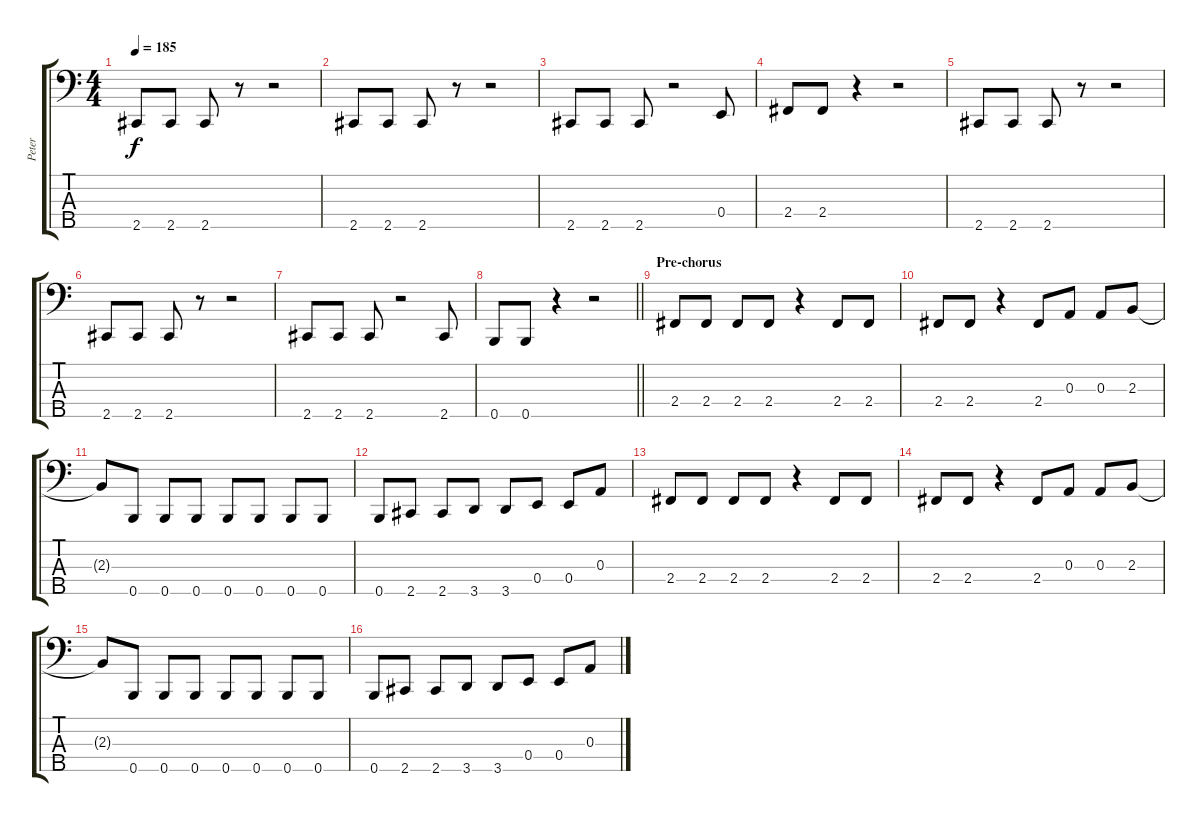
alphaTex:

\track ("Peter" "Peter") {instrument electricbassfinger}
\staff {score tabs}
\tuning (G2 D2 A1 E1 B0) {hide}
\ts (4 4)
\tempo 185
\clef f4
\ks c
2.5.8{dy f} 2.5.8 2.5.8 r.8 r.2 |
2.5.8 2.5.8 2.5.8 r.8 r.2 |
2.5.8 2.5.8 2.5.8 r.2 0.4.8 |
2.4.8 2.4.8 r.4 r.2 |
2.5.8 2.5.8 2.5.8 r.8 r.2 |
2.5.8 2.5.8 2.5.8 r.8 r.2 |
2.5.8 2.5.8 2.5.8 r.2 2.5.8 |
\barLineRight lightlight
0.5.8 0.5.8 r.4 r.2 |
\section ("" "Pre-chorus")
2.4.8 2.4.8 2.4.8 2.4.8 r.4 2.4.8 2.4.8 |
2.4.8 2.4.8 r.4 2.4.8 0.3.8 0.3.8 2.3.8 |
2.3{t}.8 0.5.8 0.5.8 0.5.8 0.5.8 0.5.8 0.5.8 0.5.8 |
0.5.8 2.5.8 2.5.8 3.5.8 3.5.8 0.4.8 0.4.8 0.3.8 |
2.4.8 2.4.8 2.4.8 2.4.8 r.4 2.4.8 2.4.8 |
2.4.8 2.4.8 r.4 2.4.8 0.3.8 0.3.8 2.3.8 |
2.3{t}.8 0.5.8 0.5.8 0.5.8 0.5.8 0.5.8 0.5.8 0.5.8 |
0.5.8 2.5.8 2.5.8 3.5.8 3.5.8 0.4.8 0.4.8 0.3.8
